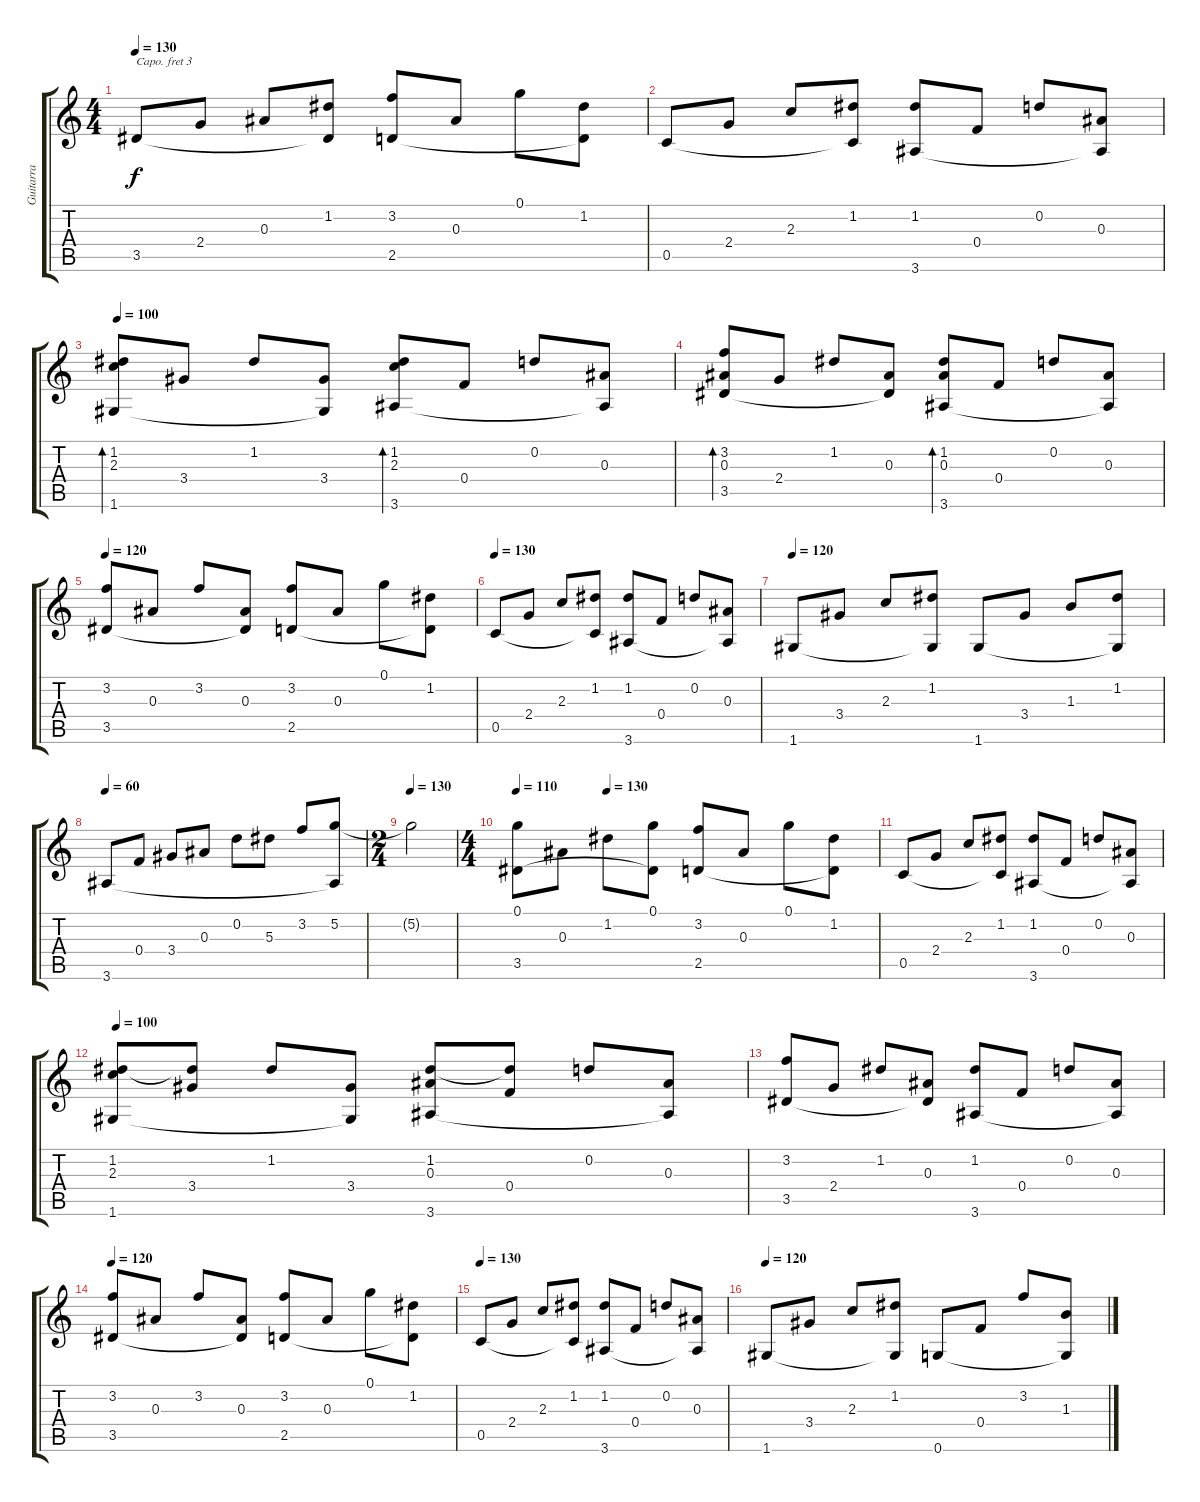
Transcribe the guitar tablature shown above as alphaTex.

\track ("Guitarra" "Guitarra") {instrument acousticguitarnylon}
\staff {score tabs}
\capo 3
\tuning (E4 B3 G3 D3 A2 E2) {hide}
\ts (4 4)
\tempo 130
\tempo 110
\tempo 130
\clef g2
\ks c
3.5.8{dy f instrument acousticguitarnylon} 2.4.8 0.3.8 (1.2 3.5{t}).8 (3.2 2.5).8 0.3.8 0.1.8 (1.2 2.5{t}).8 |
0.5.8 2.4.8 2.3.8 (1.2 0.5{t}).8 (1.2 3.6).8 0.4.8 0.2.8 (0.3 3.6{t}).8 |
\tempo 100
(1.2 2.3 1.6).8{bd 30} 3.4.8 1.2.8 (3.4 1.6{t}).8 (1.2 2.3 3.6).8{bd 30} 0.4.8 0.2.8 (0.3 3.6{t}).8 |
(3.2 0.3 3.5).8{bd 30} 2.4.8 1.2.8 (0.3 3.5{t}).8 (1.2 0.3 3.6).8{bd 30} 0.4.8 0.2.8 (0.3 3.6{t}).8 |
\tempo 120
(3.2 3.5).8 0.3.8 3.2.8 (0.3 3.5{t}).8 (3.2 2.5).8 0.3.8 0.1.8 (1.2 2.5{t}).8 |
\tempo 130
0.5.8 2.4.8 2.3.8 (1.2 0.5{t}).8 (1.2 3.6).8 0.4.8 0.2.8 (0.3 3.6{t}).8 |
\tempo 120
1.6.8 3.4.8 2.3.8 (1.2 1.6{t}).8 1.6.8 3.4.8 1.3.8 (1.2 1.6{t}).8 |
\tempo 60
3.6.8 0.4.8 3.4.8 0.3.8 0.2.8 5.3.8 3.2.8 (5.2 3.6{t}).8 |
\ts (2 4)
\tempo 130
5.2{t}.2 |
\ts (4 4)
\tempo 110
\tempo (130 0.25)
(0.1 3.5).8 0.3.8 1.2.8 (0.1 3.5{t}).8 (3.2 2.5).8 0.3.8 0.1.8 (1.2 2.5{t}).8 |
0.5.8 2.4.8 2.3.8 (1.2 0.5{t}).8 (1.2 3.6).8 0.4.8 0.2.8 (0.3 3.6{t}).8 |
\tempo 100
(1.2 2.3 1.6).8 (1.2{t} 3.4).8 1.2.8 (3.4 1.6{t}).8 (1.2 0.3 3.6).8 (1.2{t} 0.4).8 0.2.8 (0.3 3.6{t}).8 |
(3.2 3.5).8 2.4.8 1.2.8 (0.3 3.5{t}).8 (1.2 3.6).8 0.4.8 0.2.8 (0.3 3.6{t}).8 |
\tempo 120
(3.2 3.5).8 0.3.8 3.2.8 (0.3 3.5{t}).8 (3.2 2.5).8 0.3.8 0.1.8 (1.2 2.5{t}).8 |
\tempo 130
0.5.8 2.4.8 2.3.8 (1.2 0.5{t}).8 (1.2 3.6).8 0.4.8 0.2.8 (0.3 3.6{t}).8 |
\tempo 120
1.6.8 3.4.8 2.3.8 (1.2 1.6{t}).8 0.6.8 0.4.8 3.2.8 (1.3 0.6{t}).8
